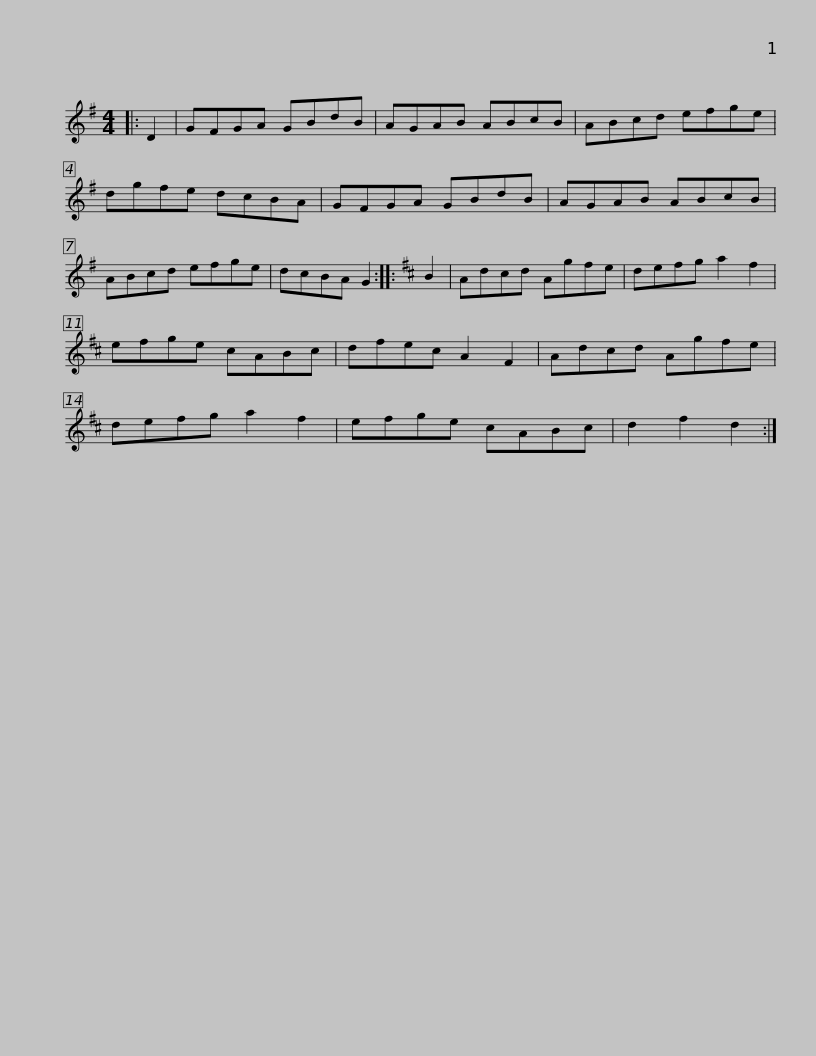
X:1
L:1/8
M:4/4
I:linebreak $
K:G
V:1 treble
V:1
|: D2 | GFGA GBdB | AGAB ABcB | ABcd efge | dgfe dcBA | %5
 GFGA GBdB |$ AGAB ABcB | ABcd efge | dcBA G2 ::[K:D] B2 | %10
 Adcd Agfe | defg a2 f2 |$ efge cABc | dfec A2 F2 | Adcd Agfe | %15
 defg a2 f2 | efge cABc | d2 f2 d2 :| %18
